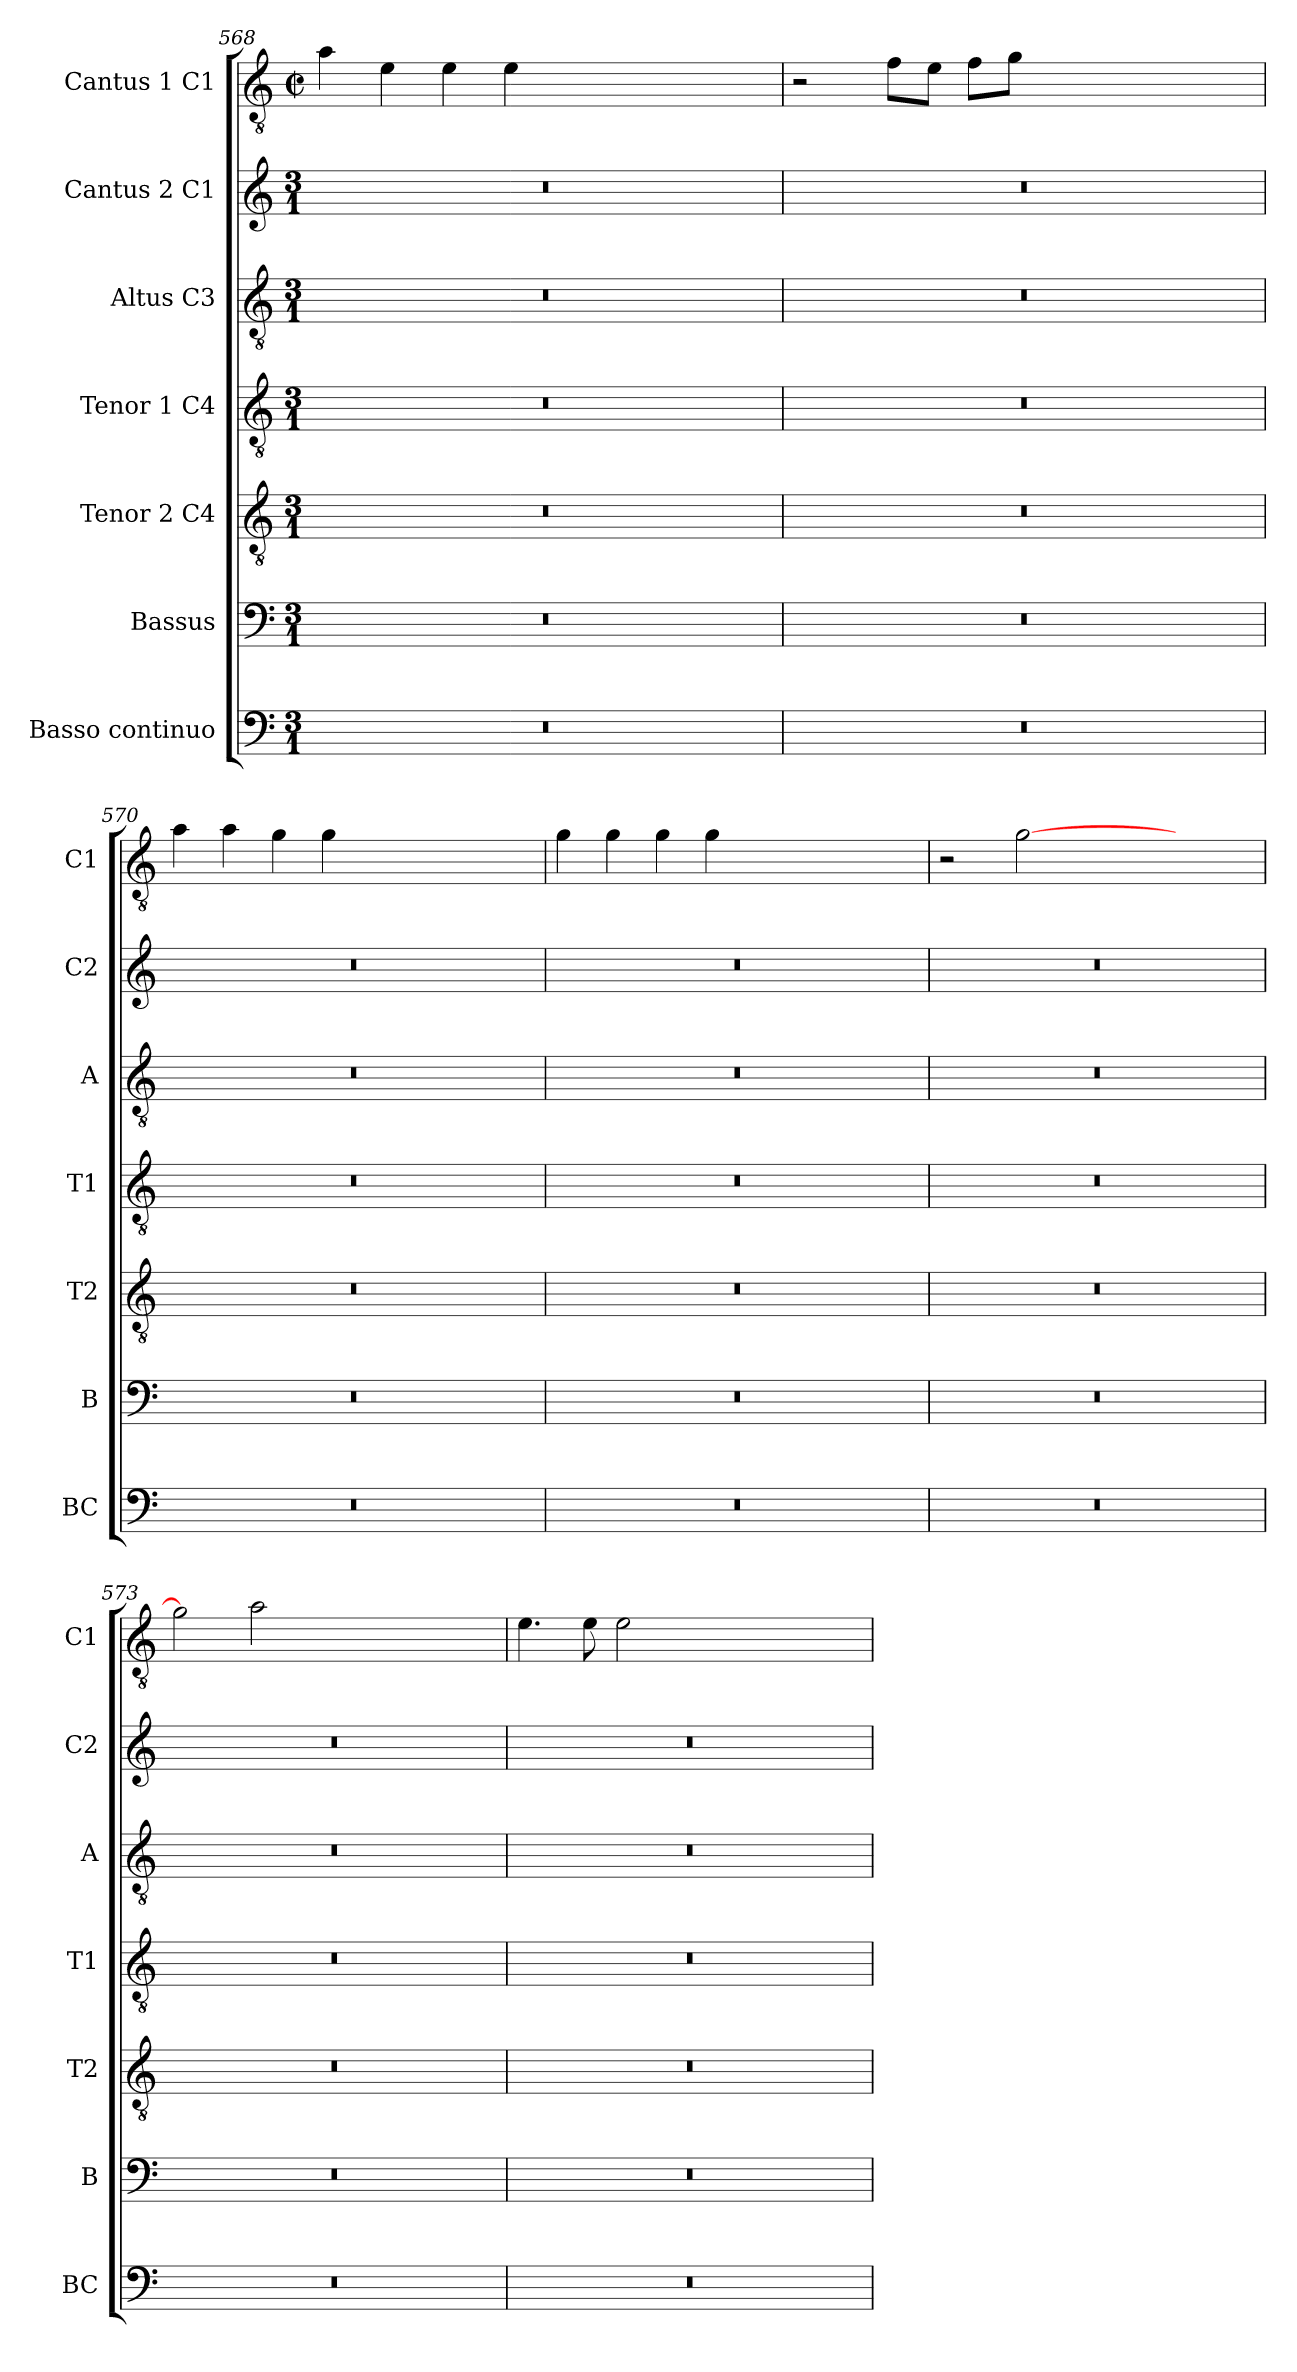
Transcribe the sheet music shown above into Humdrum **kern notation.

**kern	**kern	**kern	**kern	**kern	**kern	**kern
*part7	*part6	*part5	*part4	*part3	*part2	*part1
*staff7	*staff6	*staff5	*staff4	*staff3	*staff2	*staff1
*I"Basso continuo	*I"Bassus	*I"Tenor 2 C4	*I"Tenor 1 C4	*I"Altus C3	*I"Cantus 2 C1	*I"Cantus 1 C1
*I'BC	*I'B	*I'T2	*I'T1	*I'A	*I'C2	*I'C1
!!LO:LB:g=z
*clefF4	*clefF4	*clefGv2	*clefGv2	*clefGv2	*clefG2	*clefGv2
*ITrd7c12	*	*	*	*	*	*
*k[]	*k[]	*k[]	*k[]	*k[]	*k[]	*k[]
*C:	*C:	*C:	*C:	*C:	*C:	*C:
*M3/1	*M3/1	*M3/1	*M3/1	*M3/1	*M3/1	*M2/2
*	*	*	*	*	*	*met(c|)
=568	=568	=568	=568	=568	=568	=568
0.r	0.r	0.r	0.r	0.r	0.r	4a\
.	.	.	.	.	.	4e\
.	.	.	.	.	.	4e\
.	.	.	.	.	.	4e\
.	.	.	.	.	.	0ryy
=569	=569	=569	=569	=569	=569	=569
0.r	0.r	0.r	0.r	0.r	0.r	2r
.	.	.	.	.	.	8f\L
.	.	.	.	.	.	8e\J
.	.	.	.	.	.	8f\L
.	.	.	.	.	.	8g\J
.	.	.	.	.	.	0ryy
=570	=570	=570	=570	=570	=570	=570
0.r	0.r	0.r	0.r	0.r	0.r	4a\
.	.	.	.	.	.	4a\
.	.	.	.	.	.	4g\
.	.	.	.	.	.	4g\
.	.	.	.	.	.	0ryy
=571	=571	=571	=571	=571	=571	=571
0.r	0.r	0.r	0.r	0.r	0.r	4g\
.	.	.	.	.	.	4g\
.	.	.	.	.	.	4g\
.	.	.	.	.	.	4g\
.	.	.	.	.	.	0ryy
=572	=572	=572	=572	=572	=572	=572
0.r	0.r	0.r	0.r	0.r	0.r	2r
.	.	.	.	.	.	[>2g\
.	.	.	.	.	.	0ryy
=573	=573	=573	=573	=573	=573	=573
0.r	0.r	0.r	0.r	0.r	0.r	2g\]
.	.	.	.	.	.	2a\
.	.	.	.	.	.	0ryy
=574	=574	=574	=574	=574	=574	=574
0.r	0.r	0.r	0.r	0.r	0.r	4.e\
.	.	.	.	.	.	8e\
.	.	.	.	.	.	2e\
.	.	.	.	.	.	0ryy
=	=	=	=	=	=	=
*-	*-	*-	*-	*-	*-	*-
